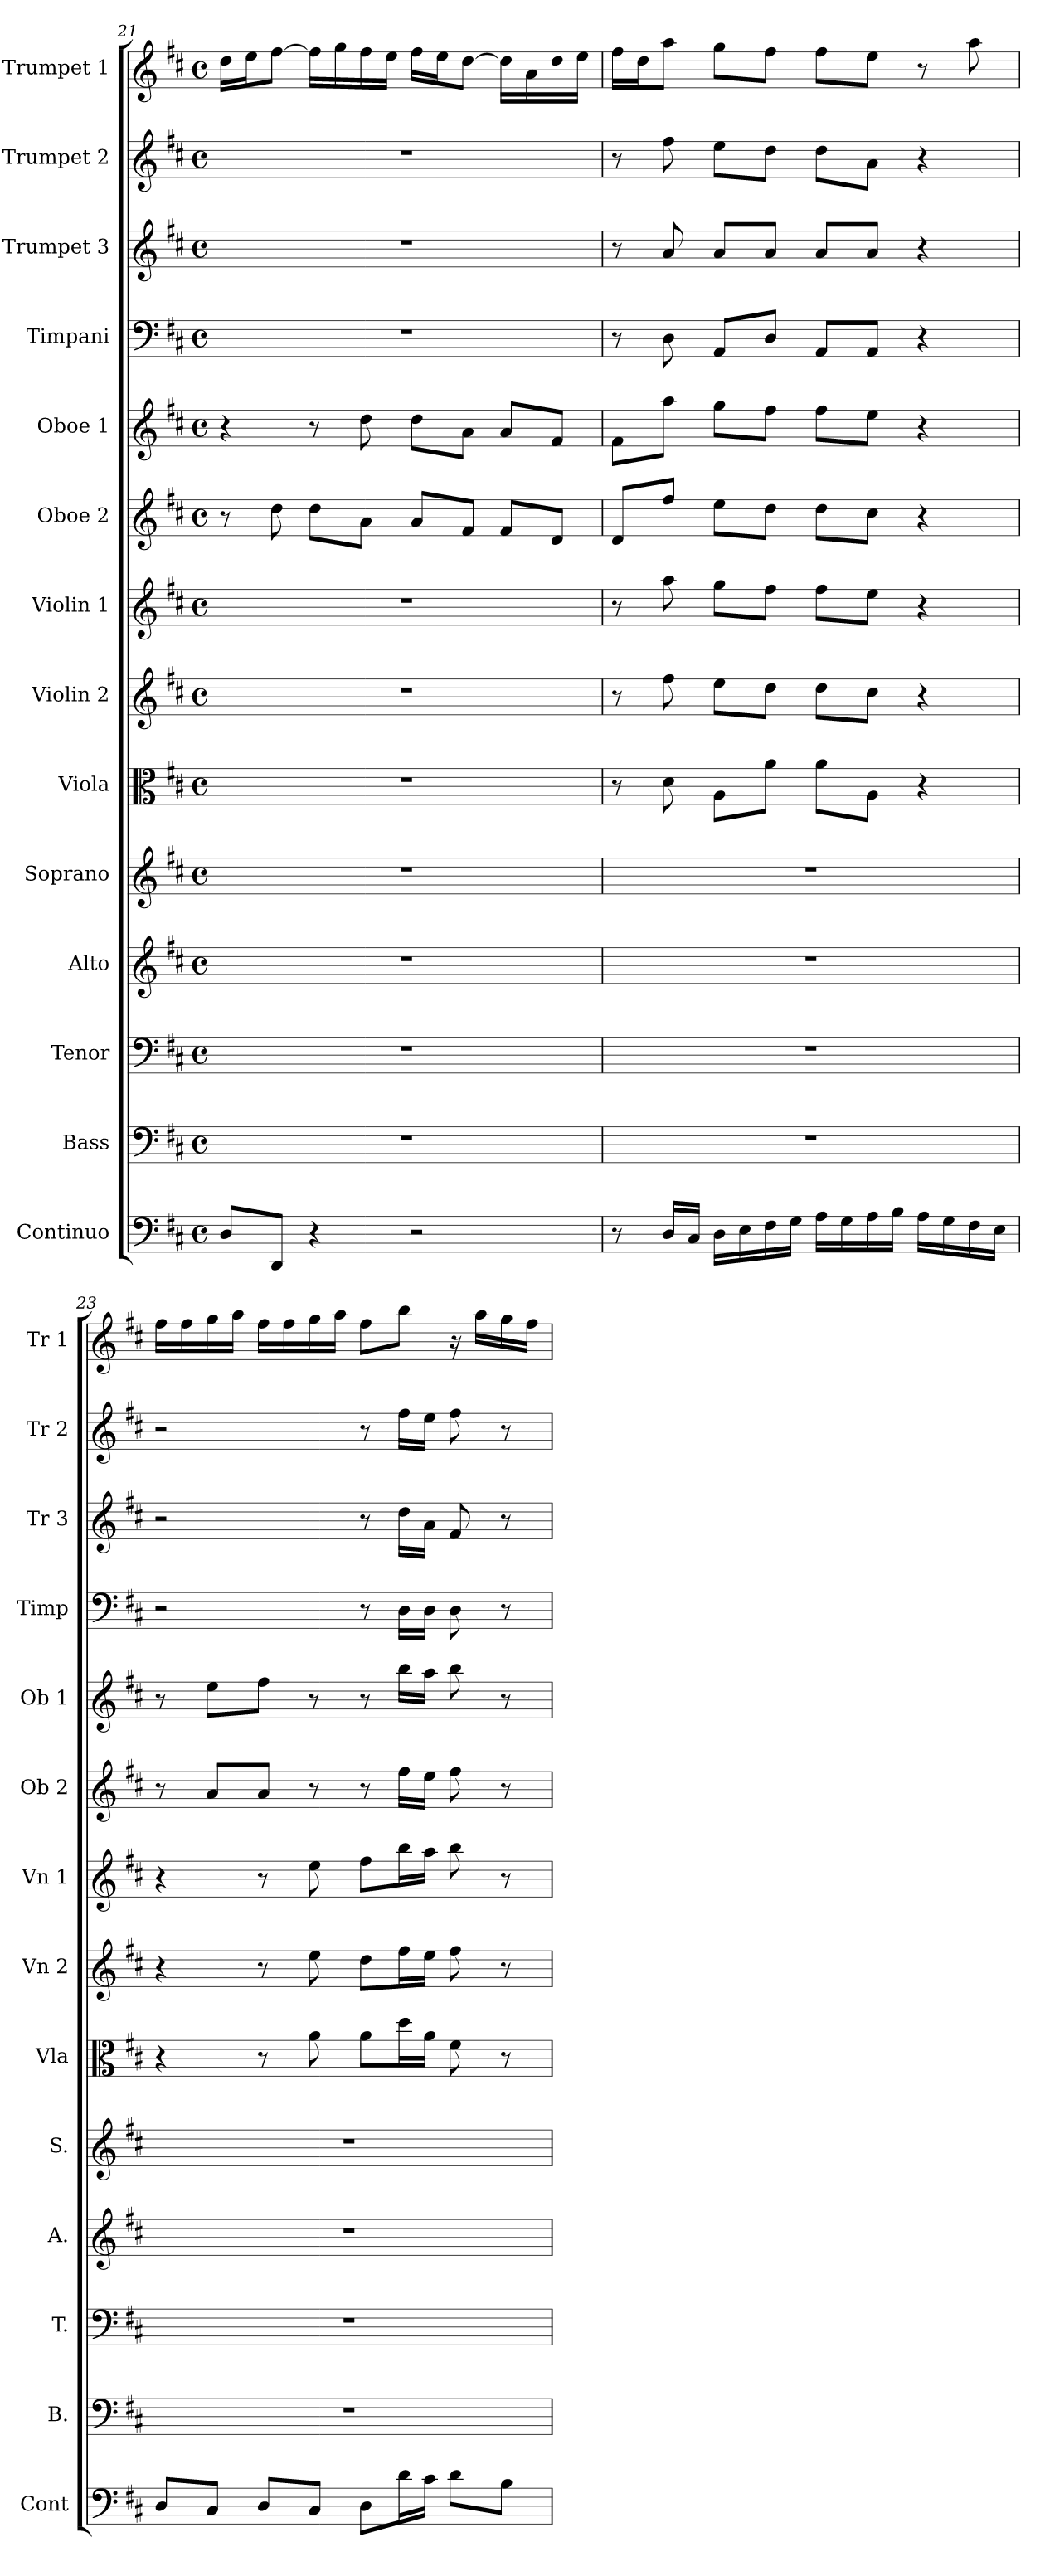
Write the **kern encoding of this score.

**kern	**kern	**kern	**kern	**kern	**kern	**kern	**kern	**kern	**kern	**kern	**kern	**kern	**kern
*part14	*part13	*part12	*part11	*part10	*part9	*part8	*part7	*part6	*part5	*part4	*part3	*part2	*part1
*staff14	*staff13	*staff12	*staff11	*staff10	*staff9	*staff8	*staff7	*staff6	*staff5	*staff4	*staff3	*staff2	*staff1
*I"Continuo	*I"Bass	*I"Tenor	*I"Alto	*I"Soprano	*I"Viola	*I"Violin 2	*I"Violin 1	*I"Oboe 2	*I"Oboe 1	*I"Timpani	*I"Trumpet 3	*I"Trumpet 2	*I"Trumpet 1
*I'Cont	*I'B.	*I'T.	*I'A.	*I'S.	*I'Vla	*I'Vn 2	*I'Vn 1	*I'Ob 2	*I'Ob 1	*I'Timp	*I'Tr 3	*I'Tr 2	*I'Tr 1
!!LO:PB:g=z
*clefF4	*clefF4	*clefF4	*clefG2	*clefG2	*clefC3	*clefG2	*clefG2	*clefG2	*clefG2	*clefF4	*clefG2	*clefG2	*clefG2
*k[f#c#]	*k[f#c#]	*k[f#c#]	*k[f#c#]	*k[f#c#]	*k[f#c#]	*k[f#c#]	*k[f#c#]	*k[f#c#]	*k[f#c#]	*k[f#c#]	*k[f#c#]	*k[f#c#]	*k[f#c#]
*D:	*D:	*D:	*D:	*D:	*D:	*D:	*D:	*D:	*D:	*D:	*D:	*D:	*D:
*M4/4	*M4/4	*M4/4	*M4/4	*M4/4	*M4/4	*M4/4	*M4/4	*M4/4	*M4/4	*M4/4	*M4/4	*M4/4	*M4/4
*met(c)	*met(c)	*met(c)	*met(c)	*met(c)	*met(c)	*met(c)	*met(c)	*met(c)	*met(c)	*met(c)	*met(c)	*met(c)	*met(c)
=21	=21	=21	=21	=21	=21	=21	=21	=21	=21	=21	=21	=21	=21
8D/L	1r	1r	1r	1r	1r	1r	1r	8r	4r	1r	1r	1r	16dd\LL
.	.	.	.	.	.	.	.	.	.	.	.	.	16ee\J
8DD/J	.	.	.	.	.	.	.	8dd\	.	.	.	.	[8ff#\J
4r	.	.	.	.	.	.	.	8dd\L	8r	.	.	.	16ff#\LL]
.	.	.	.	.	.	.	.	.	.	.	.	.	16gg\
.	.	.	.	.	.	.	.	8a\J	8dd\	.	.	.	16ff#\
.	.	.	.	.	.	.	.	.	.	.	.	.	16ee\JJ
2r	.	.	.	.	.	.	.	8a/L	8dd\L	.	.	.	16ff#\LL
.	.	.	.	.	.	.	.	.	.	.	.	.	16ee\J
.	.	.	.	.	.	.	.	8f#/J	8a\J	.	.	.	[8dd\J
.	.	.	.	.	.	.	.	8f#/L	8a/L	.	.	.	16dd\LL]
.	.	.	.	.	.	.	.	.	.	.	.	.	16a\
.	.	.	.	.	.	.	.	8d/J	8f#/J	.	.	.	16dd\
.	.	.	.	.	.	.	.	.	.	.	.	.	16ee\JJ
=22	=22	=22	=22	=22	=22	=22	=22	=22	=22	=22	=22	=22	=22
8r	1r	1r	1r	1r	8r	8r	8r	8d/L	8f#\L	8r	8r	8r	16ff#\LL
.	.	.	.	.	.	.	.	.	.	.	.	.	16dd\J
16D/LL	.	.	.	.	8d\	8ff#\	8aa\	8ff#/J	8aa\J	8D\	8a/	8ff#\	8aa\J
16C#/JJ	.	.	.	.	.	.	.	.	.	.	.	.	.
16D\LL	.	.	.	.	8A\L	8ee\L	8gg\L	8ee\L	8gg\L	8AA/L	8a/L	8ee\L	8gg\L
16E\	.	.	.	.	.	.	.	.	.	.	.	.	.
16F#\	.	.	.	.	8a\J	8dd\J	8ff#\J	8dd\J	8ff#\J	8D/J	8a/J	8dd\J	8ff#\J
16G\JJ	.	.	.	.	.	.	.	.	.	.	.	.	.
16A\LL	.	.	.	.	8a\L	8dd\L	8ff#\L	8dd\L	8ff#\L	8AA/L	8a/L	8dd\L	8ff#\L
16G\	.	.	.	.	.	.	.	.	.	.	.	.	.
16A\	.	.	.	.	8A\J	8cc#\J	8ee\J	8cc#\J	8ee\J	8AA/J	8a/J	8a\J	8ee\J
16B\JJ	.	.	.	.	.	.	.	.	.	.	.	.	.
16A\LL	.	.	.	.	4r	4r	4r	4r	4r	4r	4r	4r	8r
16G\	.	.	.	.	.	.	.	.	.	.	.	.	.
16F#\	.	.	.	.	.	.	.	.	.	.	.	.	8aa\
16E\JJ	.	.	.	.	.	.	.	.	.	.	.	.	.
!!LO:PB:g=z
=23	=23	=23	=23	=23	=23	=23	=23	=23	=23	=23	=23	=23	=23
8D/L	1r	1r	1r	1r	4r	4r	4r	8r	8r	2r	2r	2r	16ff#\LL
.	.	.	.	.	.	.	.	.	.	.	.	.	16ff#\
8C#/J	.	.	.	.	.	.	.	8a/L	8ee\L	.	.	.	16gg\
.	.	.	.	.	.	.	.	.	.	.	.	.	16aa\JJ
8D/L	.	.	.	.	8r	8r	8r	8a/J	8ff#\J	.	.	.	16ff#\LL
.	.	.	.	.	.	.	.	.	.	.	.	.	16ff#\
8C#/J	.	.	.	.	8a\	8ee\	8ee\	8r	8r	.	.	.	16gg\
.	.	.	.	.	.	.	.	.	.	.	.	.	16aa\JJ
8D\L	.	.	.	.	8a\L	8dd\L	8ff#\L	8r	8r	8r	8r	8r	8ff#\L
16d\L	.	.	.	.	16dd\L	16ff#\L	16bb\L	16ff#\LL	16bb\LL	16D\LL	16dd\LL	16ff#\LL	8bb\J
16c#\JJ	.	.	.	.	16a\JJ	16ee\JJ	16aa\JJ	16ee\JJ	16aa\JJ	16D\JJ	16a\JJ	16ee\JJ	.
8d\L	.	.	.	.	8f#\	8ff#\	8bb\	8ff#\	8bb\	8D\	8f#/	8ff#\	16r
.	.	.	.	.	.	.	.	.	.	.	.	.	16aa\LL
8B\J	.	.	.	.	8r	8r	8r	8r	8r	8r	8r	8r	16gg\
.	.	.	.	.	.	.	.	.	.	.	.	.	16ff#\JJ
=	=	=	=	=	=	=	=	=	=	=	=	=	=
*-	*-	*-	*-	*-	*-	*-	*-	*-	*-	*-	*-	*-	*-
